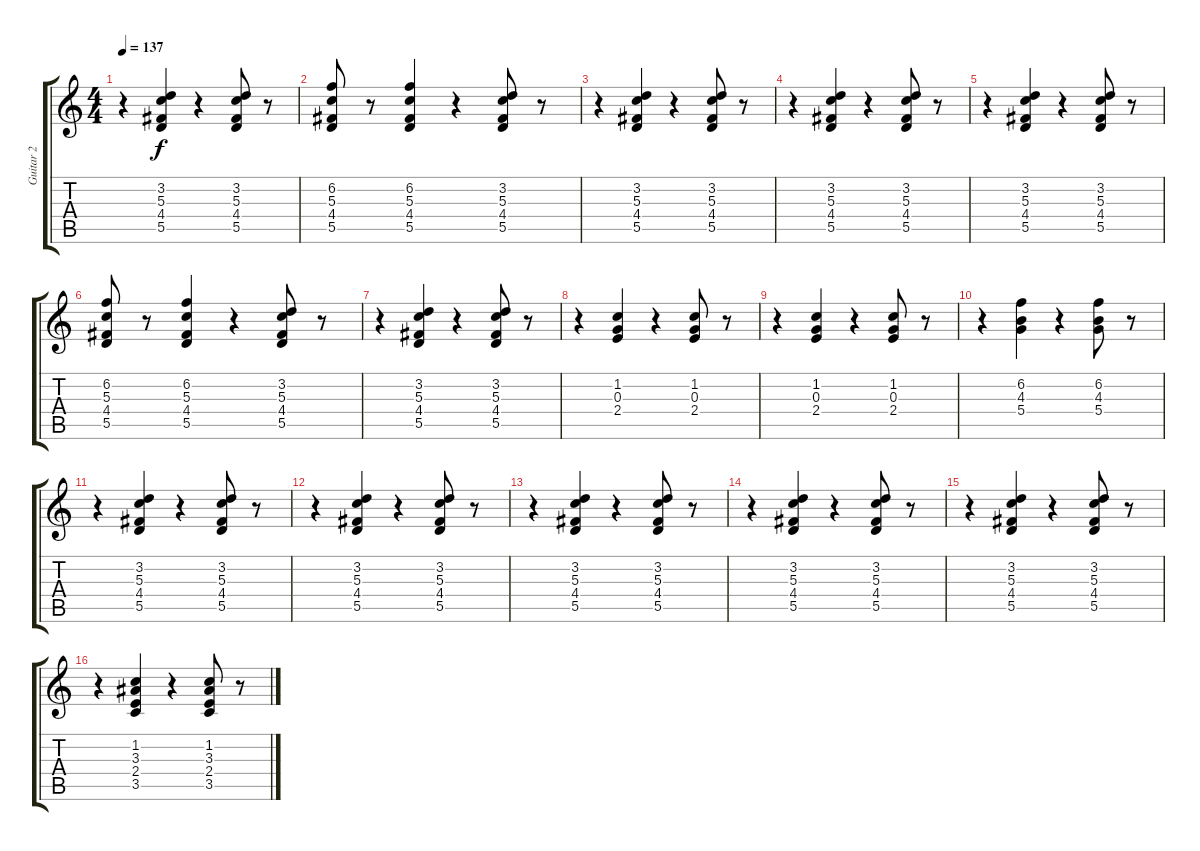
\track ("Guitar 2" "Guitar 2") {instrument overdrivenguitar}
\staff {score tabs}
\tuning (E4 B3 G3 D3 A2 E2) {hide}
\ts (4 4)
\tempo 137
\clef g2
\ks c
r.4{dy f} (3.2 5.3 4.4 5.5).4 r.4 (3.2 5.3 4.4 5.5).8 r.8 |
(6.2 5.3 4.4 5.5).8 r.8 (6.2 5.3 4.4 5.5).4 r.4 (3.2 5.3 4.4 5.5).8 r.8 |
r.4 (3.2 5.3 4.4 5.5).4 r.4 (3.2 5.3 4.4 5.5).8 r.8 |
r.4 (3.2 5.3 4.4 5.5).4 r.4 (3.2 5.3 4.4 5.5).8 r.8 |
r.4 (3.2 5.3 4.4 5.5).4 r.4 (3.2 5.3 4.4 5.5).8 r.8 |
(6.2 5.3 4.4 5.5).8 r.8 (6.2 5.3 4.4 5.5).4 r.4 (3.2 5.3 4.4 5.5).8 r.8 |
r.4 (3.2 5.3 4.4 5.5).4 r.4 (3.2 5.3 4.4 5.5).8 r.8 |
r.4 (1.2 0.3 2.4).4 r.4 (1.2 0.3 2.4).8 r.8 |
r.4 (1.2 0.3 2.4).4 r.4 (1.2 0.3 2.4).8 r.8 |
r.4 (6.2 4.3 5.4).4 r.4 (6.2 4.3 5.4).8 r.8 |
r.4 (3.2 5.3 4.4 5.5).4 r.4 (3.2 5.3 4.4 5.5).8 r.8 |
r.4 (3.2 5.3 4.4 5.5).4 r.4 (3.2 5.3 4.4 5.5).8 r.8 |
r.4 (3.2 5.3 4.4 5.5).4 r.4 (3.2 5.3 4.4 5.5).8 r.8 |
r.4 (3.2 5.3 4.4 5.5).4 r.4 (3.2 5.3 4.4 5.5).8 r.8 |
r.4 (3.2 5.3 4.4 5.5).4 r.4 (3.2 5.3 4.4 5.5).8 r.8 |
r.4 (1.2 3.3 2.4 3.5).4 r.4 (1.2 3.3 2.4 3.5).8 r.8
